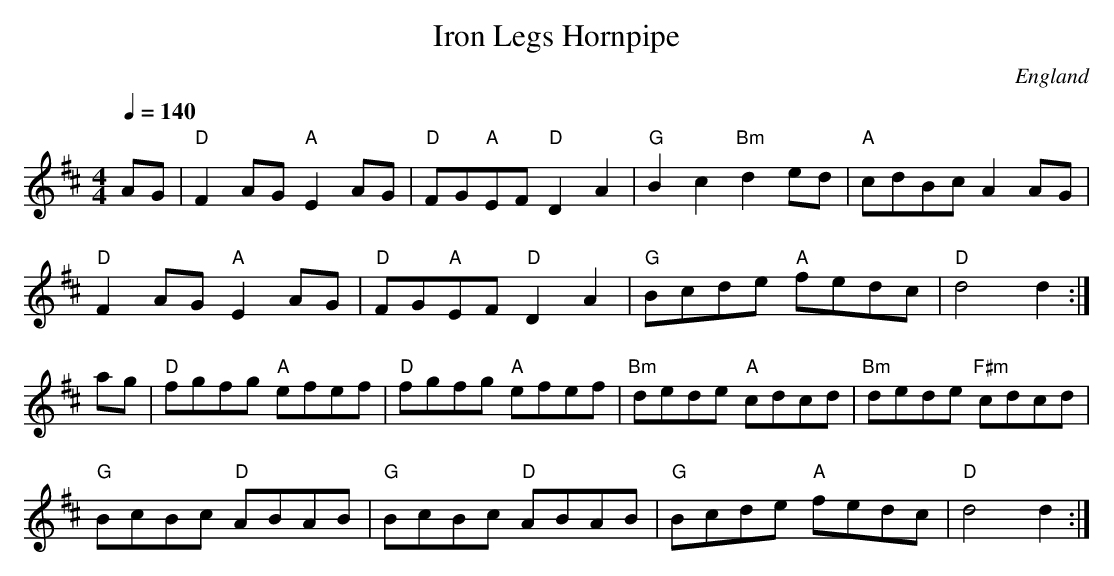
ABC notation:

X:1
T:Iron Legs Hornpipe
O:England
M:4/4
L:1/8
Q:1/4=140
K:D
AG|"D"F2 AG "A"E2 AG|"D"FG"A"EF "D"D2 A2|"G"B2 c2 "Bm"d2 ed|"A"cdBc A2 AG|
"D"F2 AG "A"E2 AG|"D"FG"A"EF "D"D2 A2|"G"Bcde "A"fedc|"D"d4 d2:|
ag|"D"fgfg "A"efef|"D"fgfg "A"efef|"Bm"dede "A"cdcd|"Bm"dede "F#m"cdcd|
"G"BcBc "D"ABAB|"G"BcBc "D"ABAB|"G"Bcde "A"fedc|"D"d4 d2:|
